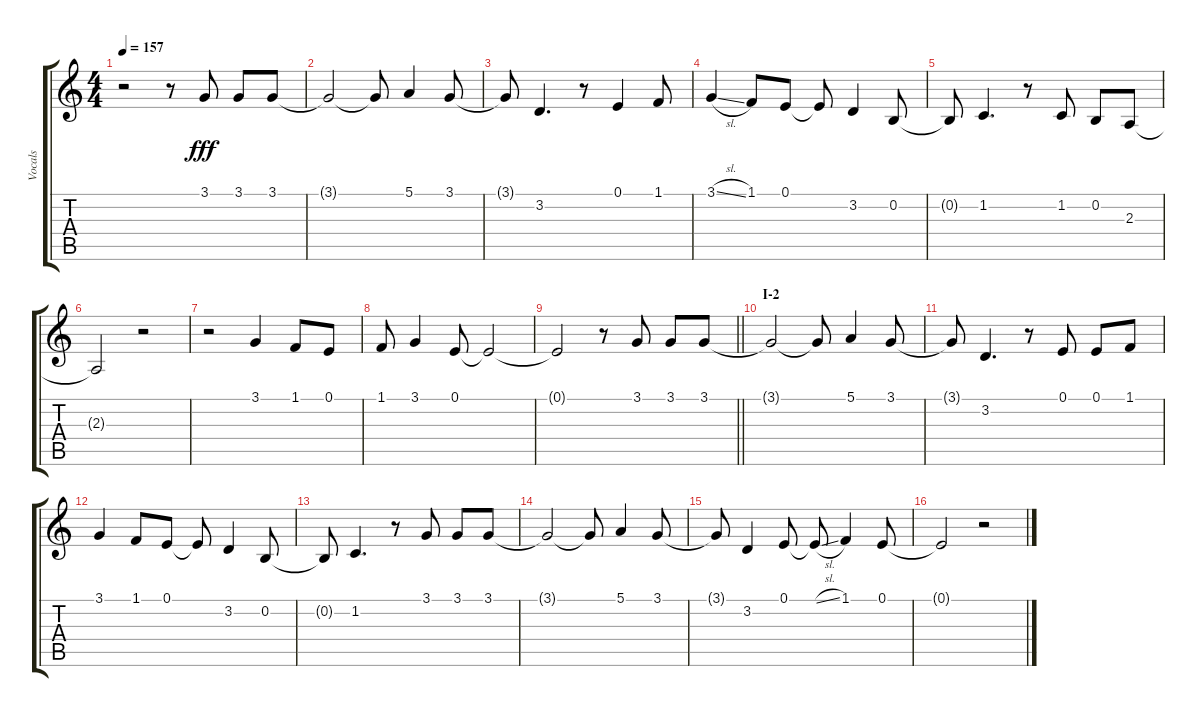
\track ("Vocals" "Vocals") {instrument voiceoohs}
\staff {score tabs}
\tuning (E4 B3 G3 D3 A2 E2) {hide}
\ts (4 4)
\tempo 157
\clef g2
\ks c
r.2{dy fff} r.8 3.1.8 3.1.8 3.1.8 |
3.1{t}.2 3.1{t}.8 5.1.4 3.1.8 |
3.1{t}.8 3.2.4{d} r.8 0.1.4 1.1.8 |
3.1{sl}.4 1.1.8 0.1.8 0.1{t}.8 3.2.4 0.2.8 |
0.2{t}.8 1.2.4{d} r.8 1.2.8 0.2.8 2.3.8 |
2.3{t}.2 r.2 |
r.2 3.1.4 1.1.8 0.1.8 |
1.1.8 3.1.4 0.1.8 0.1{t}.2 |
\barLineRight lightlight
0.1{t}.2 r.8 3.1.8 3.1.8 3.1.8 |
\section ("" "I-2")
3.1{t}.2 3.1{t}.8 5.1.4 3.1.8 |
3.1{t}.8 3.2.4{d} r.8 0.1.8 0.1.8 1.1.8 |
3.1.4 1.1.8 0.1.8 0.1{t}.8 3.2.4 0.2.8 |
0.2{t}.8 1.2.4{d} r.8 3.1.8 3.1.8 3.1.8 |
3.1{t}.2 3.1{t}.8 5.1.4 3.1.8 |
3.1{t}.8 3.2.4 0.1.8 0.1{sl t}.8 1.1.4 0.1.8 |
0.1{t}.2 r.2
